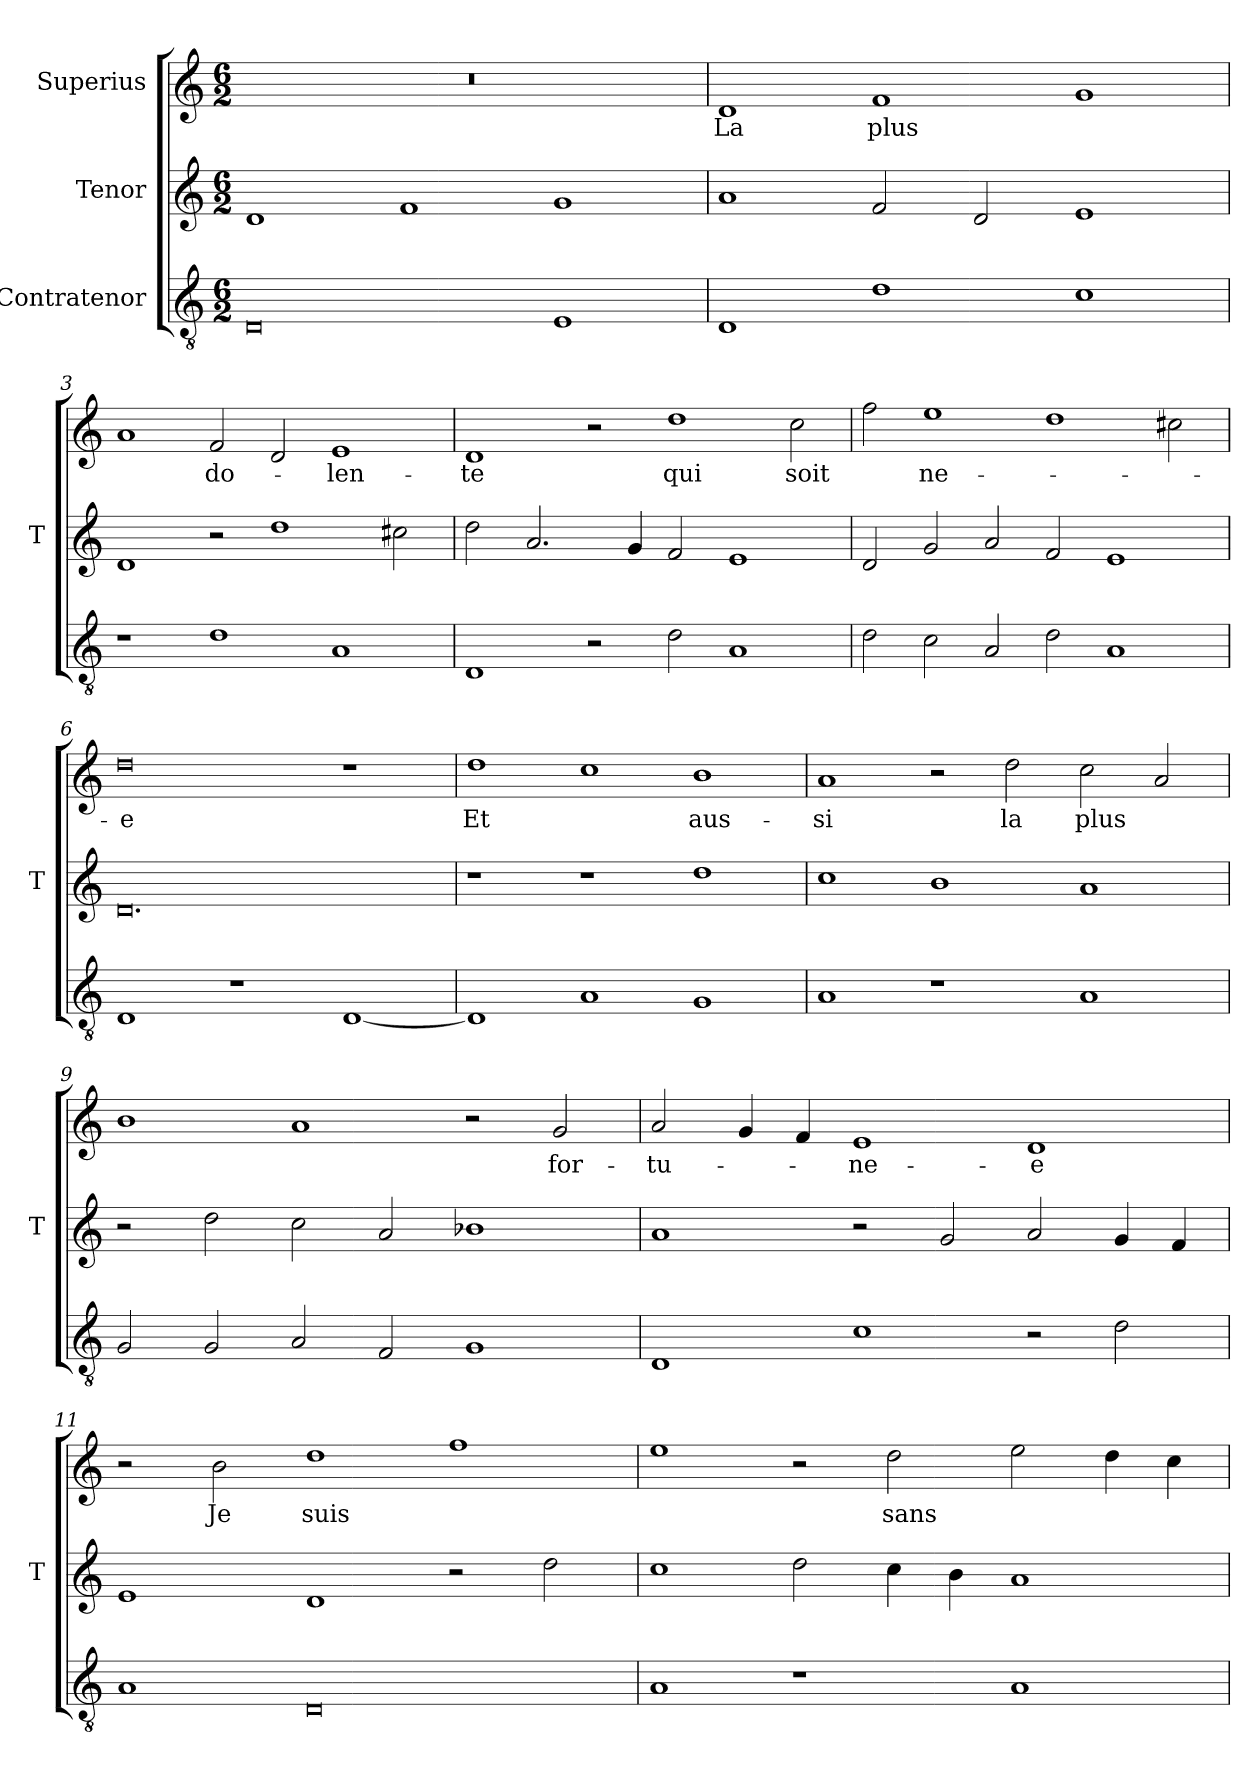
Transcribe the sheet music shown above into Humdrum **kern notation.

**kern	**kern	**kern	**text
*part3	*part2	*part1	*part1
*staff3	*staff2	*staff1	*staff1
*I"Contratenor	*I"Tenor	*I"Superius	*
*	*I'T	*	*
*clefGv2	*clefG2	*clefG2	*
*M6/2	*M6/2	*M6/2	*
=1	=1	=1	=1
0D	1d	0.r	.
.	1f	.	.
1E	1g	.	.
=2	=2	=2	=2
1D	1a	1d	-La
1d	2f	1f	-plus
.	2d	.	.
1c	1e	1g	.
=3	=3	=3	=3
1r	1d	1a	.
1d	2r	2f	do-
.	1dd	2d	.
1A	.	1e	-len-
.	2cc#X	.	.
=4	=4	=4	=4
1D	2dd	1d	-te
.	2.a	.	.
2r	.	2r	.
.	4g	.	.
2d	2f	1dd	-qui
1A	1e	.	.
.	.	2cc	-soit
=5	=5	=5	=5
2d	2d	2ff	.
2c	2g	1ee	ne-
2A	2a	.	.
2d	2f	1dd	.
1A	1e	.	.
.	.	2cc#X	.
=6	=6	=6	=6
1D	0.d	0dd	-e
1r	.	.	.
[1D	.	1r	.
=7	=7	=7	=7
1D]	1r	1dd	-Et
1A	1r	1cc	.
1G	1dd	1b	aus-
=8	=8	=8	=8
1A	1cc	1a	-si
1r	1b	2r	.
.	.	2dd	-la
1A	1a	2cc	-plus
.	.	2a	.
=9	=9	=9	=9
2G	2r	1b	.
2G	2dd	.	.
2A	2cc	1a	.
2F	2a	.	.
1G	1b-X	2r	.
.	.	2g	for-
=10	=10	=10	=10
1D	1a	2a	-tu-
.	.	4g	.
.	.	4f	.
1c	2r	1e	-ne-
.	2g	.	.
2r	2a	1d	-e
2d	4g	.	.
.	4f	.	.
=11	=11	=11	=11
1A	1e	2r	.
.	.	2b	-Je
0D	1d	1dd	-suis
.	2r	1ff	.
.	2dd	.	.
=12	=12	=12	=12
1A	1cc	1ee	.
1r	2dd	2r	.
.	4cc	2dd	-sans
.	4b	.	.
1A	1a	2ee	.
.	.	4dd	.
.	.	4cc	.
=	=	=	=
*-	*-	*-	*-
